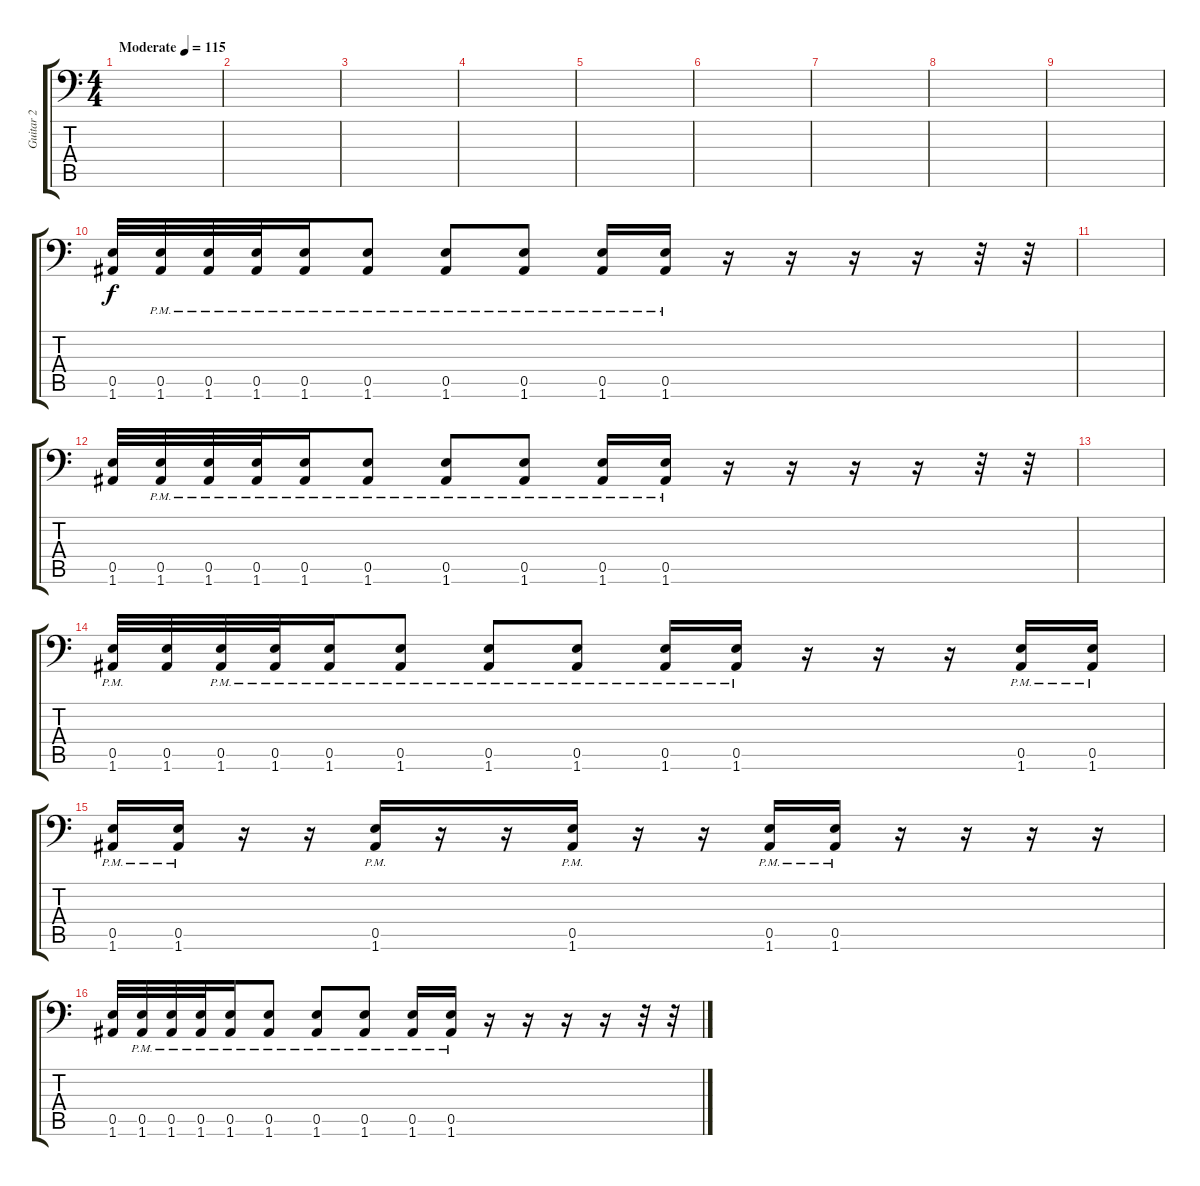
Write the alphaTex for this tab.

\track ("Guitar 2" "Guitar 2") {instrument distortionguitar}
\staff {score tabs}
\tuning (B3 Gb3 D3 A2 E2 A1) {hide}
\ts (4 4)
\tempo (115 "Moderate")
\clef f4
\ks c
|
|
|
|
|
|
|
|
|
(0.5 1.6).32 (0.5{pm} 1.6{pm}).32 (0.5{pm} 1.6{pm}).32 (0.5{pm} 1.6{pm}).32 (0.5{pm} 1.6{pm}).16 (0.5{pm} 1.6{pm}).8 (0.5{pm} 1.6{pm}).8 (0.5{pm} 1.6{pm}).8 (0.5{pm} 1.6{pm}).16 (0.5{pm} 1.6{pm}).16 r.16 r.16 r.16 r.16 r.32 r.32 |
|
(0.5 1.6).32 (0.5{pm} 1.6{pm}).32 (0.5{pm} 1.6{pm}).32 (0.5{pm} 1.6{pm}).32 (0.5{pm} 1.6{pm}).16 (0.5{pm} 1.6{pm}).8 (0.5{pm} 1.6{pm}).8 (0.5{pm} 1.6{pm}).8 (0.5{pm} 1.6{pm}).16 (0.5{pm} 1.6{pm}).16 r.16 r.16 r.16 r.16 r.32 r.32 |
|
(0.5{pm} 1.6{pm}).32 (0.5 1.6).32 (0.5{pm} 1.6{pm}).32 (0.5{pm} 1.6{pm}).32 (0.5{pm} 1.6{pm}).16 (0.5{pm} 1.6{pm}).8 (0.5{pm} 1.6{pm}).8 (0.5{pm} 1.6{pm}).8 (0.5{pm} 1.6{pm}).16 (0.5{pm} 1.6{pm}).16 r.16 r.16 r.16 (0.5{pm} 1.6{pm}).16 (0.5{pm} 1.6{pm}).16 |
(0.5{pm} 1.6{pm}).16 (0.5{pm} 1.6{pm}).16 r.16 r.16 (0.5{pm} 1.6{pm}).16 r.16 r.16 (0.5{pm} 1.6{pm}).16 r.16 r.16 (0.5{pm} 1.6{pm}).16 (0.5{pm} 1.6{pm}).16 r.16 r.16 r.16 r.16 |
(0.5 1.6).32 (0.5{pm} 1.6{pm}).32 (0.5{pm} 1.6{pm}).32 (0.5{pm} 1.6{pm}).32 (0.5{pm} 1.6{pm}).16 (0.5{pm} 1.6{pm}).8 (0.5{pm} 1.6{pm}).8 (0.5{pm} 1.6{pm}).8 (0.5{pm} 1.6{pm}).16 (0.5{pm} 1.6{pm}).16 r.16 r.16 r.16 r.16 r.32 r.32
